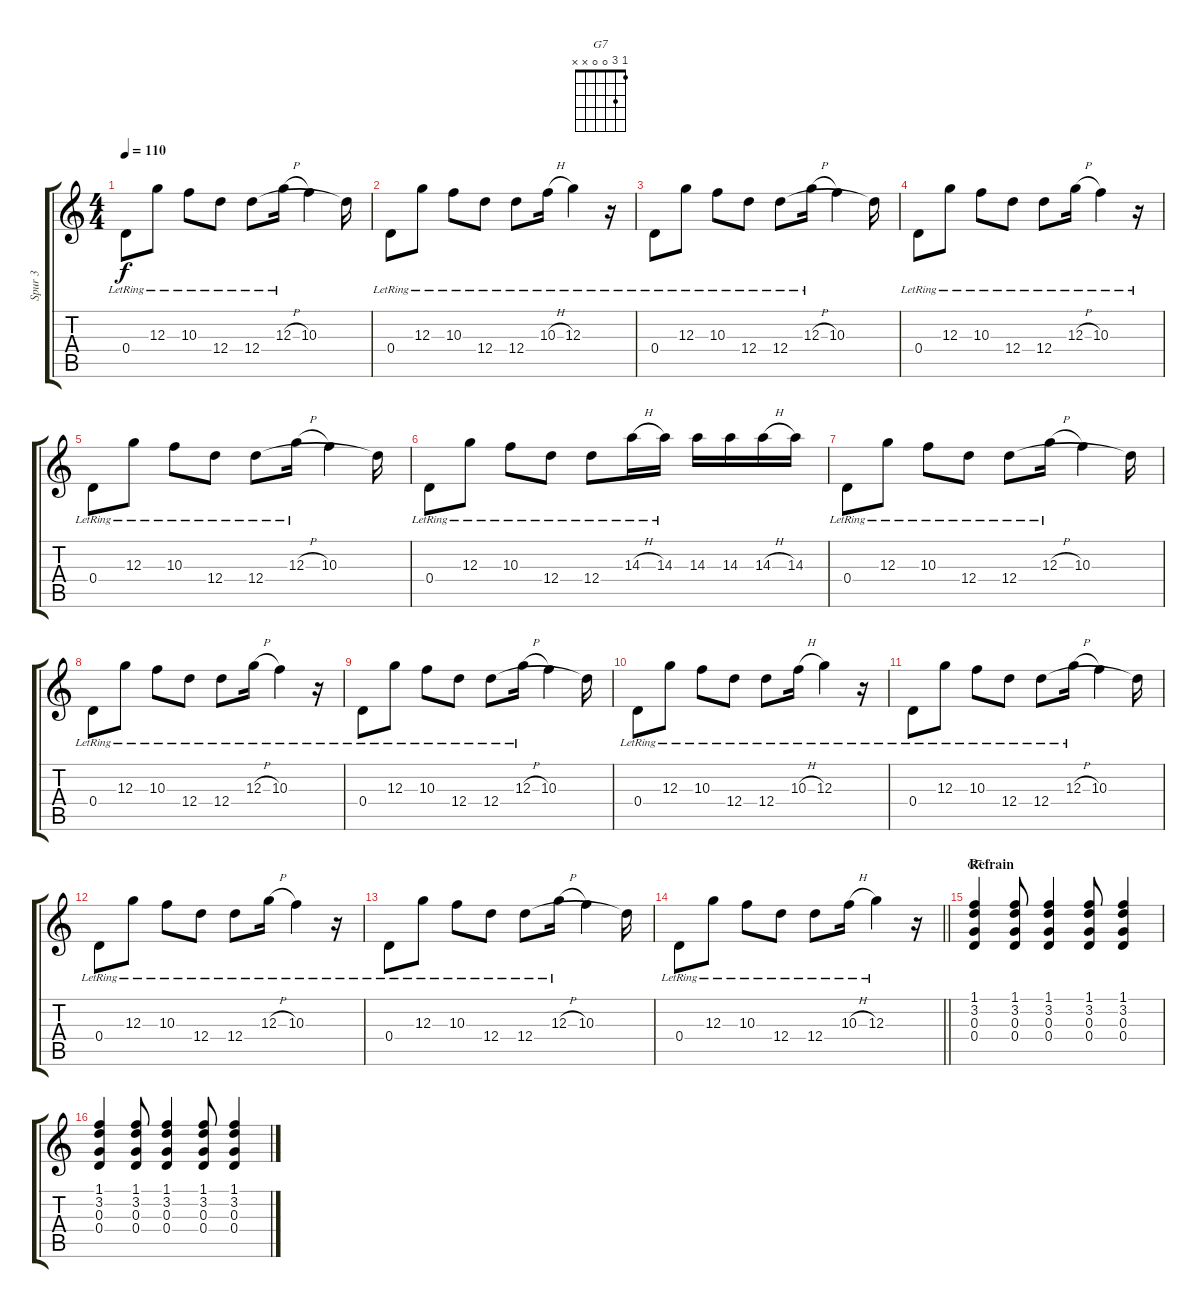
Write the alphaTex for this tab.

\track ("Spur 3" "Spur 3") {mute instrument acousticguitarsteel}
\staff {score tabs}
\tuning (E4 B3 G3 D3 A2 E2) {hide}
\chord ("G7" 1 3 0 0 x x)
\ts (4 4)
\tempo 110
\clef g2
\ks c
0.4{lr}.8{dy f} 12.3{lr}.8 10.3{lr}.8 12.4{lr}.8 12.4{lr}.8 12.3{h lr}.16 10.3.4 12.4{t}.16 |
0.4{lr}.8 12.3{lr}.8 10.3{lr}.8 12.4{lr}.8 12.4{lr}.8 10.3{h lr}.16 12.3{lr}.4 r.16 |
0.4{lr}.8 12.3{lr}.8 10.3{lr}.8 12.4{lr}.8 12.4{lr}.8 12.3{h lr}.16 10.3.4 12.4{t}.16 |
0.4{lr}.8 12.3{lr}.8 10.3{lr}.8 12.4{lr}.8 12.4{lr}.8 12.3{h lr}.16 10.3{lr}.4 r.16 |
0.4{lr}.8 12.3{lr}.8 10.3{lr}.8 12.4{lr}.8 12.4{lr}.8 12.3{h lr}.16 10.3.4 12.4{t}.16 |
0.4{lr}.8 12.3{lr}.8 10.3{lr}.8 12.4{lr}.8 12.4{lr}.8 14.3{h lr}.16 14.3{lr}.16 14.3.16 14.3.16 14.3{h}.16 14.3.16 |
0.4{lr}.8 12.3{lr}.8 10.3{lr}.8 12.4{lr}.8 12.4{lr}.8 12.3{h lr}.16 10.3.4 12.4{t}.16 |
0.4{lr}.8 12.3{lr}.8 10.3{lr}.8 12.4{lr}.8 12.4{lr}.8 12.3{h lr}.16 10.3{lr}.4 r.16 |
0.4{lr}.8 12.3{lr}.8 10.3{lr}.8 12.4{lr}.8 12.4{lr}.8 12.3{h lr}.16 10.3.4 12.4{t}.16 |
0.4{lr}.8 12.3{lr}.8 10.3{lr}.8 12.4{lr}.8 12.4{lr}.8 10.3{h lr}.16 12.3{lr}.4 r.16 |
0.4{lr}.8 12.3{lr}.8 10.3{lr}.8 12.4{lr}.8 12.4{lr}.8 12.3{h lr}.16 10.3.4 12.4{t}.16 |
0.4{lr}.8 12.3{lr}.8 10.3{lr}.8 12.4{lr}.8 12.4{lr}.8 12.3{h lr}.16 10.3{lr}.4 r.16 |
0.4{lr}.8 12.3{lr}.8 10.3{lr}.8 12.4{lr}.8 12.4{lr}.8 12.3{h lr}.16 10.3.4 12.4{t}.16 |
\barLineRight lightlight
0.4{lr}.8 12.3{lr}.8 10.3{lr}.8 12.4{lr}.8 12.4{lr}.8 10.3{h lr}.16 12.3{lr}.4 r.16 |
\section ("" "Refrain")
(1.1 3.2 0.3 0.4).4{ch "G7"} (1.1 3.2 0.3 0.4).8 (1.1 3.2 0.3 0.4).4 (1.1 3.2 0.3 0.4).8 (1.1 3.2 0.3 0.4).4 |
(1.1 3.2 0.3 0.4).4 (1.1 3.2 0.3 0.4).8 (1.1 3.2 0.3 0.4).4 (1.1 3.2 0.3 0.4).8 (1.1 3.2 0.3 0.4).4
